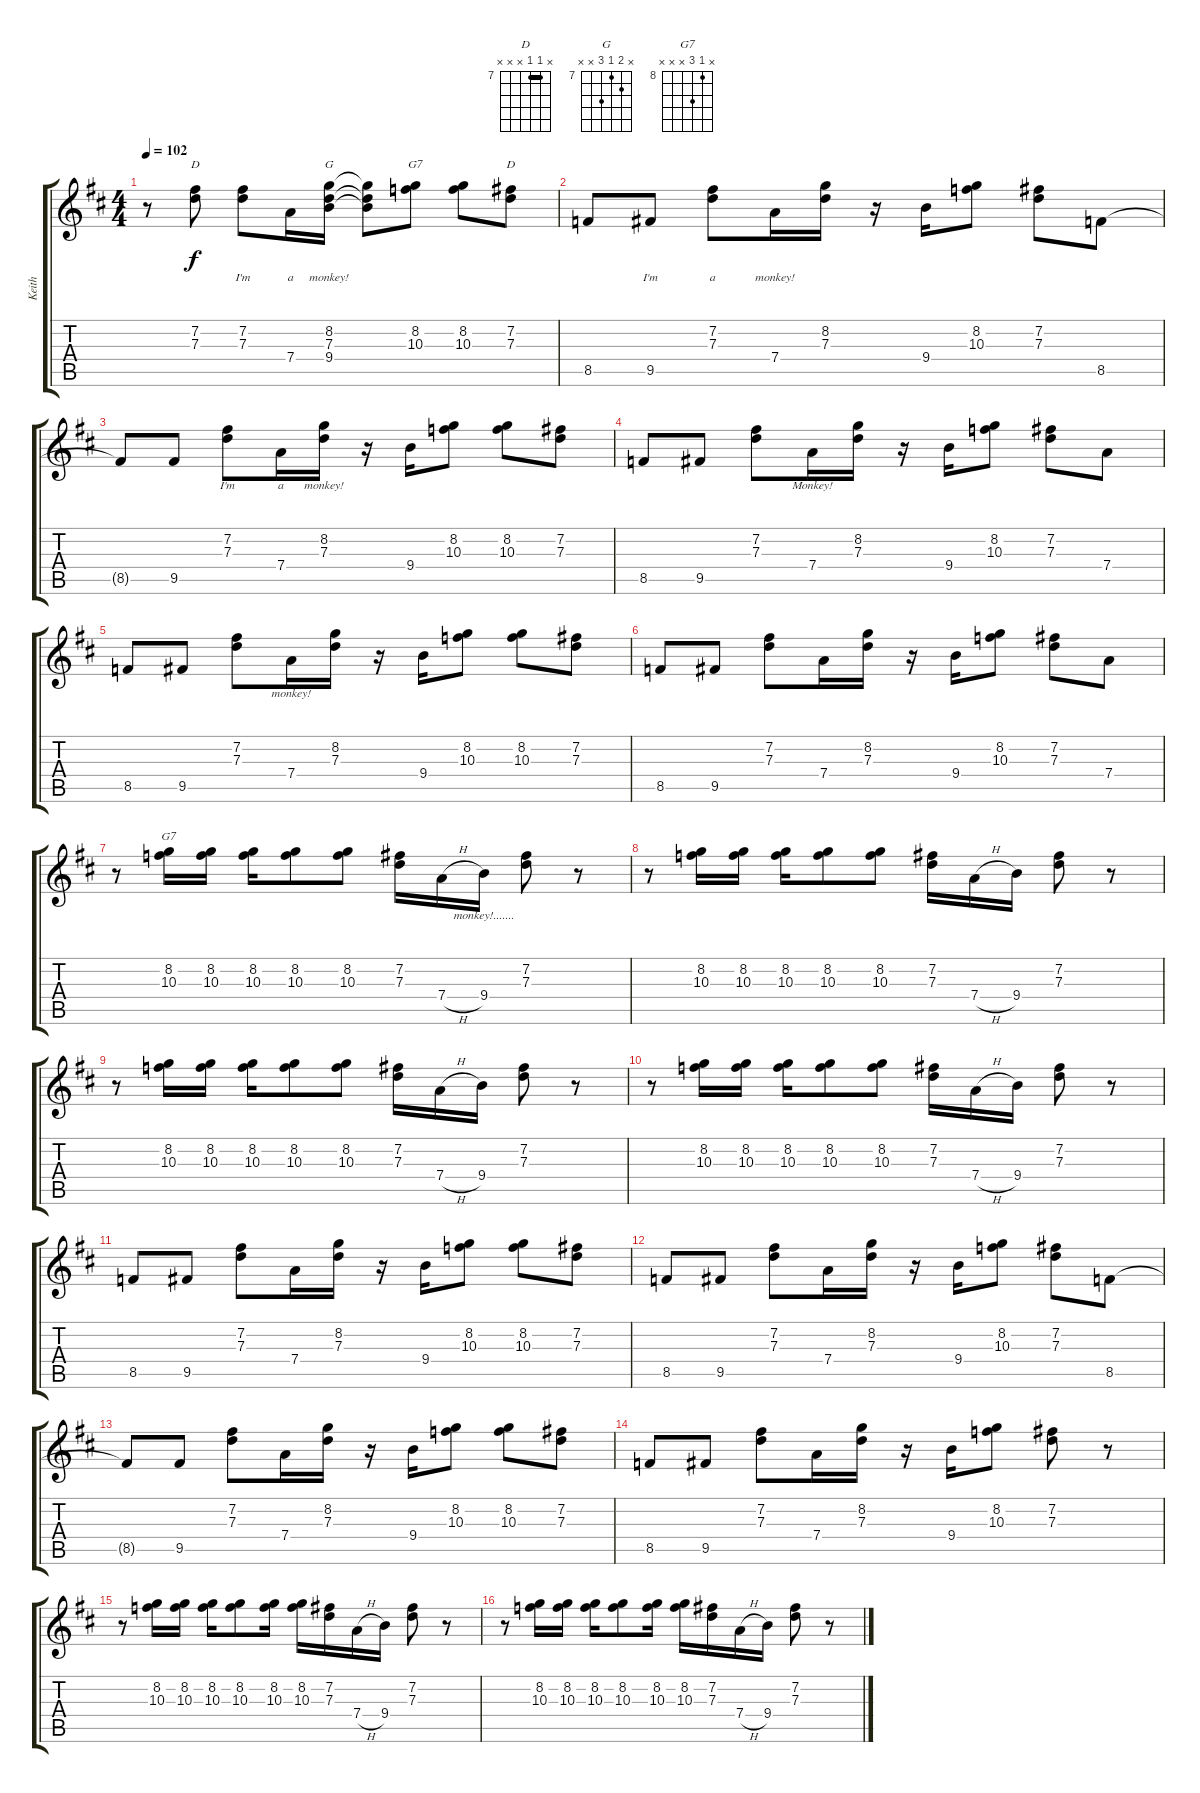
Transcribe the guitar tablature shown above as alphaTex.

\track ("Keith" "Keith") {instrument distortionguitar}
\staff {score tabs}
\tuning (E4 B3 G3 D3 A2 E2) {hide}
\chord ("D" x 7 7 7 x x) {firstfret 7 barre 7}
\chord ("G" x 8 7 9 x x) {firstfret 7}
\chord ("G7" x 8 10 x x x) {firstfret 7}
\chord ("D" x 7 7 x x x) {firstfret 7 barre 7}
\chord ("G7" x 8 10 x x x) {firstfret 8}
\ts (4 4)
\tempo 102
\clef g2
\ks d
r.8{dy f} (7.2 7.3).8{ch "D" lyrics (0 "") lyrics (1 "") lyrics (2 "") lyrics (3 "") lyrics (4 "")} (7.2 7.3).8{lyrics (0 "I'm") lyrics (1 "") lyrics (2 "") lyrics (3 "") lyrics (4 "")} 7.4.16{lyrics (0 "a") lyrics (1 "") lyrics (2 "") lyrics (3 "") lyrics (4 "")} (8.2 7.3 9.4).16{ch "G" lyrics (0 "monkey!") lyrics (1 "") lyrics (2 "") lyrics (3 "") lyrics (4 "")} (8.2{t} 7.3{t} 9.4{t}).8{lyrics (0 "") lyrics (1 "") lyrics (2 "") lyrics (3 "") lyrics (4 "")} (8.2 10.3).8{ch "G7" lyrics (0 "") lyrics (1 "") lyrics (2 "") lyrics (3 "") lyrics (4 "")} (8.2 10.3).8{lyrics (0 "") lyrics (1 "") lyrics (2 "") lyrics (3 "") lyrics (4 "")} (7.2 7.3).8{ch "D" lyrics (0 "") lyrics (1 "") lyrics (2 "") lyrics (3 "") lyrics (4 "")} |
8.5.8{lyrics (0 "") lyrics (1 "") lyrics (2 "") lyrics (3 "") lyrics (4 "")} 9.5.8{lyrics (0 "I'm") lyrics (1 "") lyrics (2 "") lyrics (3 "") lyrics (4 "")} (7.2 7.3).8{lyrics (0 "a") lyrics (1 "") lyrics (2 "") lyrics (3 "") lyrics (4 "")} 7.4.16{lyrics (0 "monkey!") lyrics (1 "") lyrics (2 "") lyrics (3 "") lyrics (4 "")} (8.2 7.3).16{lyrics (0 "") lyrics (1 "") lyrics (2 "") lyrics (3 "") lyrics (4 "")} r.16 9.4.16{lyrics (0 "") lyrics (1 "") lyrics (2 "") lyrics (3 "") lyrics (4 "")} (8.2 10.3).8{lyrics (0 "") lyrics (1 "") lyrics (2 "") lyrics (3 "") lyrics (4 "")} (7.2 7.3).8{lyrics (0 "") lyrics (1 "") lyrics (2 "") lyrics (3 "") lyrics (4 "")} 8.5.8{lyrics (0 "") lyrics (1 "") lyrics (2 "") lyrics (3 "") lyrics (4 "")} |
8.5{t}.8{lyrics (0 "") lyrics (1 "") lyrics (2 "") lyrics (3 "") lyrics (4 "")} 9.5.8{lyrics (0 "") lyrics (1 "") lyrics (2 "") lyrics (3 "") lyrics (4 "")} (7.2 7.3).8{lyrics (0 "I'm") lyrics (1 "") lyrics (2 "") lyrics (3 "") lyrics (4 "")} 7.4.16{lyrics (0 "a") lyrics (1 "") lyrics (2 "") lyrics (3 "") lyrics (4 "")} (8.2 7.3).16{lyrics (0 "monkey!") lyrics (1 "") lyrics (2 "") lyrics (3 "") lyrics (4 "")} r.16 9.4.16{lyrics (0 "") lyrics (1 "") lyrics (2 "") lyrics (3 "") lyrics (4 "")} (8.2 10.3).8{lyrics (0 "") lyrics (1 "") lyrics (2 "") lyrics (3 "") lyrics (4 "")} (8.2 10.3).8{lyrics (0 "") lyrics (1 "") lyrics (2 "") lyrics (3 "") lyrics (4 "")} (7.2 7.3).8{lyrics (0 "") lyrics (1 "") lyrics (2 "") lyrics (3 "") lyrics (4 "")} |
8.5.8{lyrics (0 "") lyrics (1 "") lyrics (2 "") lyrics (3 "") lyrics (4 "")} 9.5.8{lyrics (0 "") lyrics (1 "") lyrics (2 "") lyrics (3 "") lyrics (4 "")} (7.2 7.3).8{lyrics (0 "") lyrics (1 "") lyrics (2 "") lyrics (3 "") lyrics (4 "")} 7.4.16{lyrics (0 "Monkey!") lyrics (1 "") lyrics (2 "") lyrics (3 "") lyrics (4 "")} (8.2 7.3).16{lyrics (0 "") lyrics (1 "") lyrics (2 "") lyrics (3 "") lyrics (4 "")} r.16 9.4.16{lyrics (0 "") lyrics (1 "") lyrics (2 "") lyrics (3 "") lyrics (4 "")} (8.2 10.3).8{lyrics (0 "") lyrics (1 "") lyrics (2 "") lyrics (3 "") lyrics (4 "")} (7.2 7.3).8{lyrics (0 "") lyrics (1 "") lyrics (2 "") lyrics (3 "") lyrics (4 "")} 7.4.8{lyrics (0 "") lyrics (1 "") lyrics (2 "") lyrics (3 "") lyrics (4 "")} |
8.5.8{lyrics (0 "") lyrics (1 "") lyrics (2 "") lyrics (3 "") lyrics (4 "")} 9.5.8{lyrics (0 "") lyrics (1 "") lyrics (2 "") lyrics (3 "") lyrics (4 "")} (7.2 7.3).8{lyrics (0 "") lyrics (1 "") lyrics (2 "") lyrics (3 "") lyrics (4 "")} 7.4.16{lyrics (0 "monkey!") lyrics (1 "") lyrics (2 "") lyrics (3 "") lyrics (4 "")} (8.2 7.3).16{lyrics (0 "") lyrics (1 "") lyrics (2 "") lyrics (3 "") lyrics (4 "")} r.16 9.4.16{lyrics (0 "") lyrics (1 "") lyrics (2 "") lyrics (3 "") lyrics (4 "")} (8.2 10.3).8{lyrics (0 "") lyrics (1 "") lyrics (2 "") lyrics (3 "") lyrics (4 "")} (8.2 10.3).8{lyrics (0 "") lyrics (1 "") lyrics (2 "") lyrics (3 "") lyrics (4 "")} (7.2 7.3).8{lyrics (0 "") lyrics (1 "") lyrics (2 "") lyrics (3 "") lyrics (4 "")} |
8.5.8{lyrics (0 "") lyrics (1 "") lyrics (2 "") lyrics (3 "") lyrics (4 "")} 9.5.8{lyrics (0 "") lyrics (1 "") lyrics (2 "") lyrics (3 "") lyrics (4 "")} (7.2 7.3).8{lyrics (0 "") lyrics (1 "") lyrics (2 "") lyrics (3 "") lyrics (4 "")} 7.4.16{lyrics (0 "") lyrics (1 "") lyrics (2 "") lyrics (3 "") lyrics (4 "")} (8.2 7.3).16{lyrics (0 "") lyrics (1 "") lyrics (2 "") lyrics (3 "") lyrics (4 "")} r.16 9.4.16{lyrics (0 "") lyrics (1 "") lyrics (2 "") lyrics (3 "") lyrics (4 "")} (8.2 10.3).8{lyrics (0 "") lyrics (1 "") lyrics (2 "") lyrics (3 "") lyrics (4 "")} (7.2 7.3).8{lyrics (0 "") lyrics (1 "") lyrics (2 "") lyrics (3 "") lyrics (4 "")} 7.4.8{lyrics (0 "") lyrics (1 "") lyrics (2 "") lyrics (3 "") lyrics (4 "")} |
r.8 (8.2 10.3).16{ch "G7" lyrics (0 "") lyrics (1 "") lyrics (2 "") lyrics (3 "") lyrics (4 "")} (8.2 10.3).16{lyrics (0 "") lyrics (1 "") lyrics (2 "") lyrics (3 "") lyrics (4 "")} (8.2 10.3).16{lyrics (0 "") lyrics (1 "") lyrics (2 "") lyrics (3 "") lyrics (4 "")} (8.2 10.3).8{lyrics (0 "") lyrics (1 "") lyrics (2 "") lyrics (3 "") lyrics (4 "")} (8.2 10.3).8{lyrics (0 "") lyrics (1 "") lyrics (2 "") lyrics (3 "") lyrics (4 "")} (7.2 7.3).16{lyrics (0 "") lyrics (1 "") lyrics (2 "") lyrics (3 "") lyrics (4 "")} 7.4{h}.16{lyrics (0 "") lyrics (1 "") lyrics (2 "") lyrics (3 "") lyrics (4 "")} 9.4.16{lyrics (0 "monkey!.......") lyrics (1 "") lyrics (2 "") lyrics (3 "") lyrics (4 "")} (7.2 7.3).8 r.8 |
r.8 (8.2 10.3).16 (8.2 10.3).16 (8.2 10.3).16 (8.2 10.3).8 (8.2 10.3).8 (7.2 7.3).16 7.4{h}.16 9.4.16 (7.2 7.3).8 r.8 |
r.8 (8.2 10.3).16 (8.2 10.3).16 (8.2 10.3).16 (8.2 10.3).8 (8.2 10.3).8 (7.2 7.3).16 7.4{h}.16 9.4.16 (7.2 7.3).8 r.8 |
r.8 (8.2 10.3).16 (8.2 10.3).16 (8.2 10.3).16 (8.2 10.3).8 (8.2 10.3).8 (7.2 7.3).16 7.4{h}.16 9.4.16 (7.2 7.3).8 r.8 |
8.5.8 9.5.8 (7.2 7.3).8 7.4.16 (8.2 7.3).16 r.16 9.4.16 (8.2 10.3).8 (8.2 10.3).8 (7.2 7.3).8 |
8.5.8 9.5.8 (7.2 7.3).8 7.4.16 (8.2 7.3).16 r.16 9.4.16 (8.2 10.3).8 (7.2 7.3).8 8.5.8 |
8.5{t}.8 9.5.8 (7.2 7.3).8 7.4.16 (8.2 7.3).16 r.16 9.4.16 (8.2 10.3).8 (8.2 10.3).8 (7.2 7.3).8 |
8.5.8 9.5.8 (7.2 7.3).8 7.4.16 (8.2 7.3).16 r.16 9.4.16 (8.2 10.3).8 (7.2 7.3).8 r.8 |
r.8 (8.2 10.3).16 (8.2 10.3).16 (8.2 10.3).16 (8.2 10.3).8 (8.2 10.3).16 (8.2 10.3).16 (7.2 7.3).16 7.4{h}.16 9.4.16 (7.2 7.3).8 r.8 |
r.8 (8.2 10.3).16 (8.2 10.3).16 (8.2 10.3).16 (8.2 10.3).8 (8.2 10.3).16 (8.2 10.3).16 (7.2 7.3).16 7.4{h}.16 9.4.16 (7.2 7.3).8 r.8
